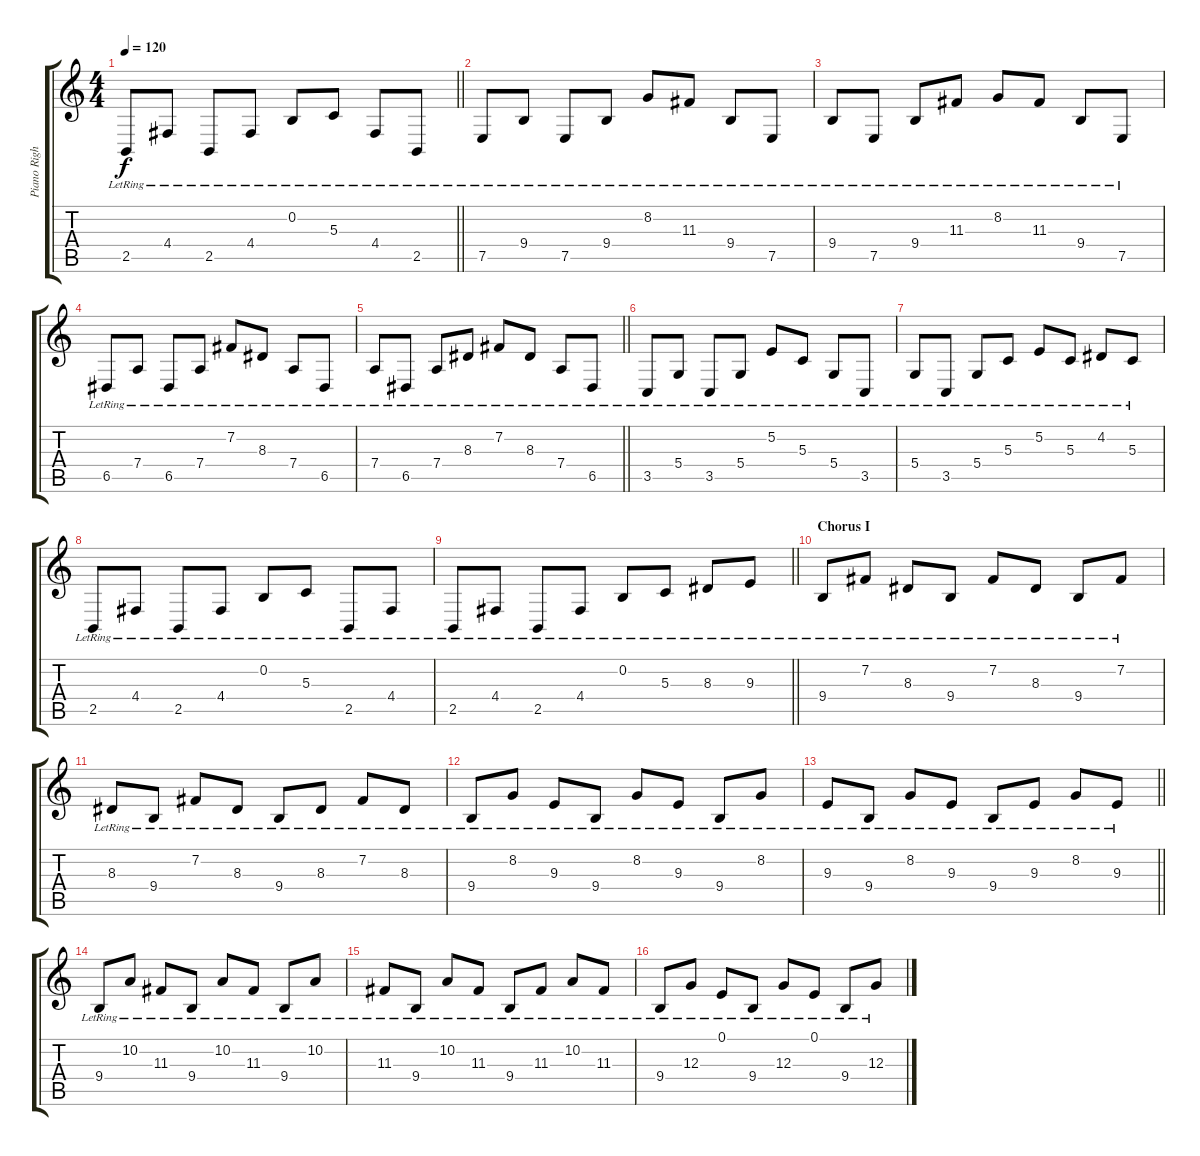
\track ("Piano Right Standard" "Piano Righ") {instrument acousticgrandpiano}
\staff {score tabs}
\tuning (E4 B3 G3 D3 A2 E2) {hide}
\ts (4 4)
\tempo 120
\clef g2
\barLineRight lightlight
\ks c
2.5{lr}.8{dy f} 4.4{lr}.8 2.5{lr}.8 4.4{lr}.8 0.2{lr}.8 5.3{lr}.8 4.4{lr}.8 2.5{lr}.8 |
7.5{lr}.8 9.4{lr}.8 7.5{lr}.8 9.4{lr}.8 8.2{lr}.8 11.3{lr}.8 9.4{lr}.8 7.5{lr}.8 |
9.4{lr}.8 7.5{lr}.8 9.4{lr}.8 11.3{lr}.8 8.2{lr}.8 11.3{lr}.8 9.4{lr}.8 7.5{lr}.8 |
6.5{lr}.8 7.4{lr}.8 6.5{lr}.8 7.4{lr}.8 7.2{lr}.8 8.3{lr}.8 7.4{lr}.8 6.5{lr}.8 |
\barLineRight lightlight
7.4{lr}.8 6.5{lr}.8 7.4{lr}.8 8.3{lr}.8 7.2{lr}.8 8.3{lr}.8 7.4{lr}.8 6.5{lr}.8 |
3.5{lr}.8 5.4{lr}.8 3.5{lr}.8 5.4{lr}.8 5.2{lr}.8 5.3{lr}.8 5.4{lr}.8 3.5{lr}.8 |
5.4{lr}.8 3.5{lr}.8 5.4{lr}.8 5.3{lr}.8 5.2{lr}.8 5.3{lr}.8 4.2{lr}.8 5.3{lr}.8 |
2.5{lr}.8 4.4{lr}.8 2.5{lr}.8 4.4{lr}.8 0.2{lr}.8 5.3{lr}.8 2.5{lr}.8 4.4{lr}.8 |
\barLineRight lightlight
2.5{lr}.8 4.4{lr}.8 2.5{lr}.8 4.4{lr}.8 0.2{lr}.8 5.3{lr}.8 8.3{lr}.8 9.3{lr}.8 |
\section ("" "Chorus I")
9.4{lr}.8 7.2{lr}.8 8.3{lr}.8 9.4{lr}.8 7.2{lr}.8 8.3{lr}.8 9.4{lr}.8 7.2{lr}.8 |
8.3{lr}.8 9.4{lr}.8 7.2{lr}.8 8.3{lr}.8 9.4{lr}.8 8.3{lr}.8 7.2{lr}.8 8.3{lr}.8 |
9.4{lr}.8 8.2{lr}.8 9.3{lr}.8 9.4{lr}.8 8.2{lr}.8 9.3{lr}.8 9.4{lr}.8 8.2{lr}.8 |
\barLineRight lightlight
9.3{lr}.8 9.4{lr}.8 8.2{lr}.8 9.3{lr}.8 9.4{lr}.8 9.3{lr}.8 8.2{lr}.8 9.3{lr}.8 |
9.4{lr}.8 10.2{lr}.8 11.3{lr}.8 9.4{lr}.8 10.2{lr}.8 11.3{lr}.8 9.4{lr}.8 10.2{lr}.8 |
11.3{lr}.8 9.4{lr}.8 10.2{lr}.8 11.3{lr}.8 9.4{lr}.8 11.3{lr}.8 10.2{lr}.8 11.3{lr}.8 |
9.4{lr}.8 12.3{lr}.8 0.1{lr}.8 9.4{lr}.8 12.3{lr}.8 0.1{lr}.8 9.4{lr}.8 12.3{lr}.8
